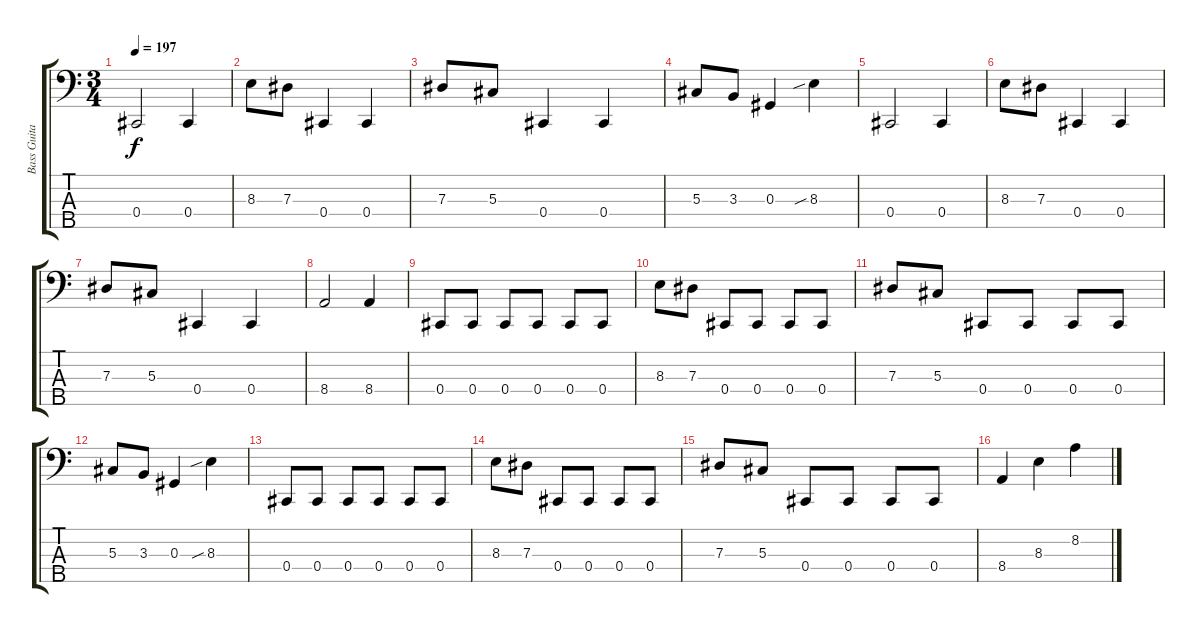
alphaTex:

\track ("Bass Guitar" "Bass Guita") {instrument electricbassfinger}
\staff {score tabs}
\tuning (Gb2 Db2 Ab1 Db1 Ab0) {hide}
\ts (3 4)
\tempo 197
\clef f4
\ks c
0.4.2{dy f} 0.4.4 |
8.3.8 7.3.8 0.4.4 0.4.4 |
7.3.8 5.3.8 0.4.4 0.4.4 |
5.3.8 3.3.8 0.3.4 8.3{sib}.4 |
0.4.2 0.4.4 |
8.3.8 7.3.8 0.4.4 0.4.4 |
7.3.8 5.3.8 0.4.4 0.4.4 |
8.4.2 8.4.4 |
0.4.8 0.4.8 0.4.8 0.4.8 0.4.8 0.4.8 |
8.3.8 7.3.8 0.4.8 0.4.8 0.4.8 0.4.8 |
7.3.8 5.3.8 0.4.8 0.4.8 0.4.8 0.4.8 |
5.3.8 3.3.8 0.3.4 8.3{sib}.4 |
0.4.8 0.4.8 0.4.8 0.4.8 0.4.8 0.4.8 |
8.3.8 7.3.8 0.4.8 0.4.8 0.4.8 0.4.8 |
7.3.8 5.3.8 0.4.8 0.4.8 0.4.8 0.4.8 |
8.4.4 8.3.4 8.2.4
